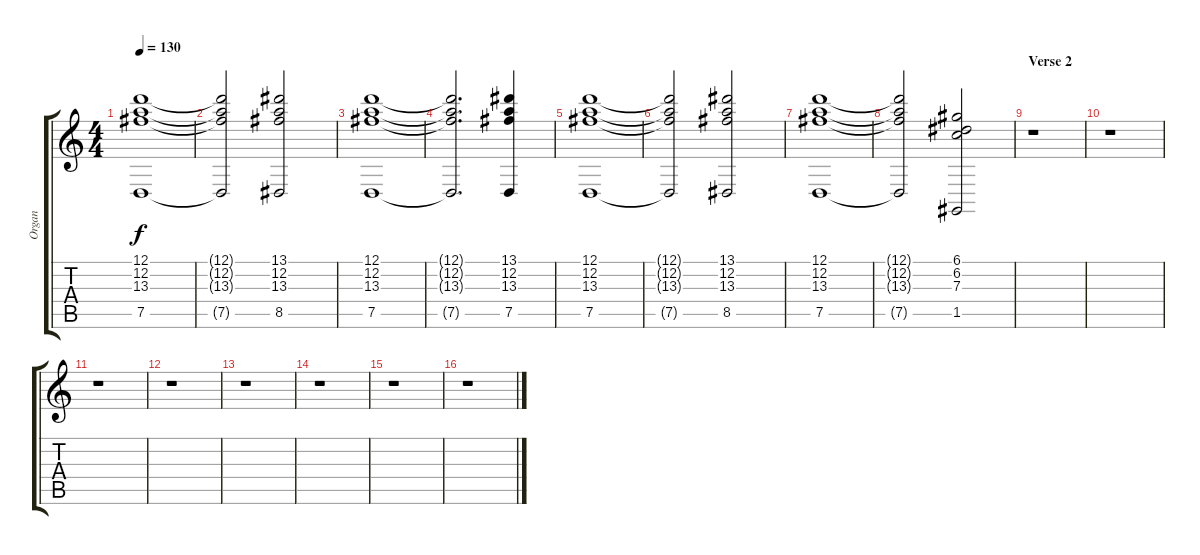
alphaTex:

\track ("Organ" "Organ") {instrument rockorgan}
\staff {score tabs}
\tuning (D5 A4 F4 C4 G2 D2) {hide}
\ts (4 4)
\tempo 130
\clef g2
\ks c
(12.1 12.2 13.3 7.5).1{dy f} |
(12.1{t} 12.2{t} 13.3{t} 7.5{t}).2 (13.1 12.2 13.3 8.5).2 |
(12.1 12.2 13.3 7.5).1 |
(12.1{t} 12.2{t} 13.3{t} 7.5{t}).2{d} (13.1 12.2 13.3 7.5).4 |
(12.1 12.2 13.3 7.5).1 |
(12.1{t} 12.2{t} 13.3{t} 7.5{t}).2 (13.1 12.2 13.3 8.5).2 |
(12.1 12.2 13.3 7.5).1 |
(12.1{t} 12.2{t} 13.3{t} 7.5{t}).2 (6.1 6.2 7.3 1.5).2 |
\section ("" "Verse 2")
r.1 |
r.1 |
r.1 |
r.1 |
r.1 |
r.1 |
r.1 |
r.1
